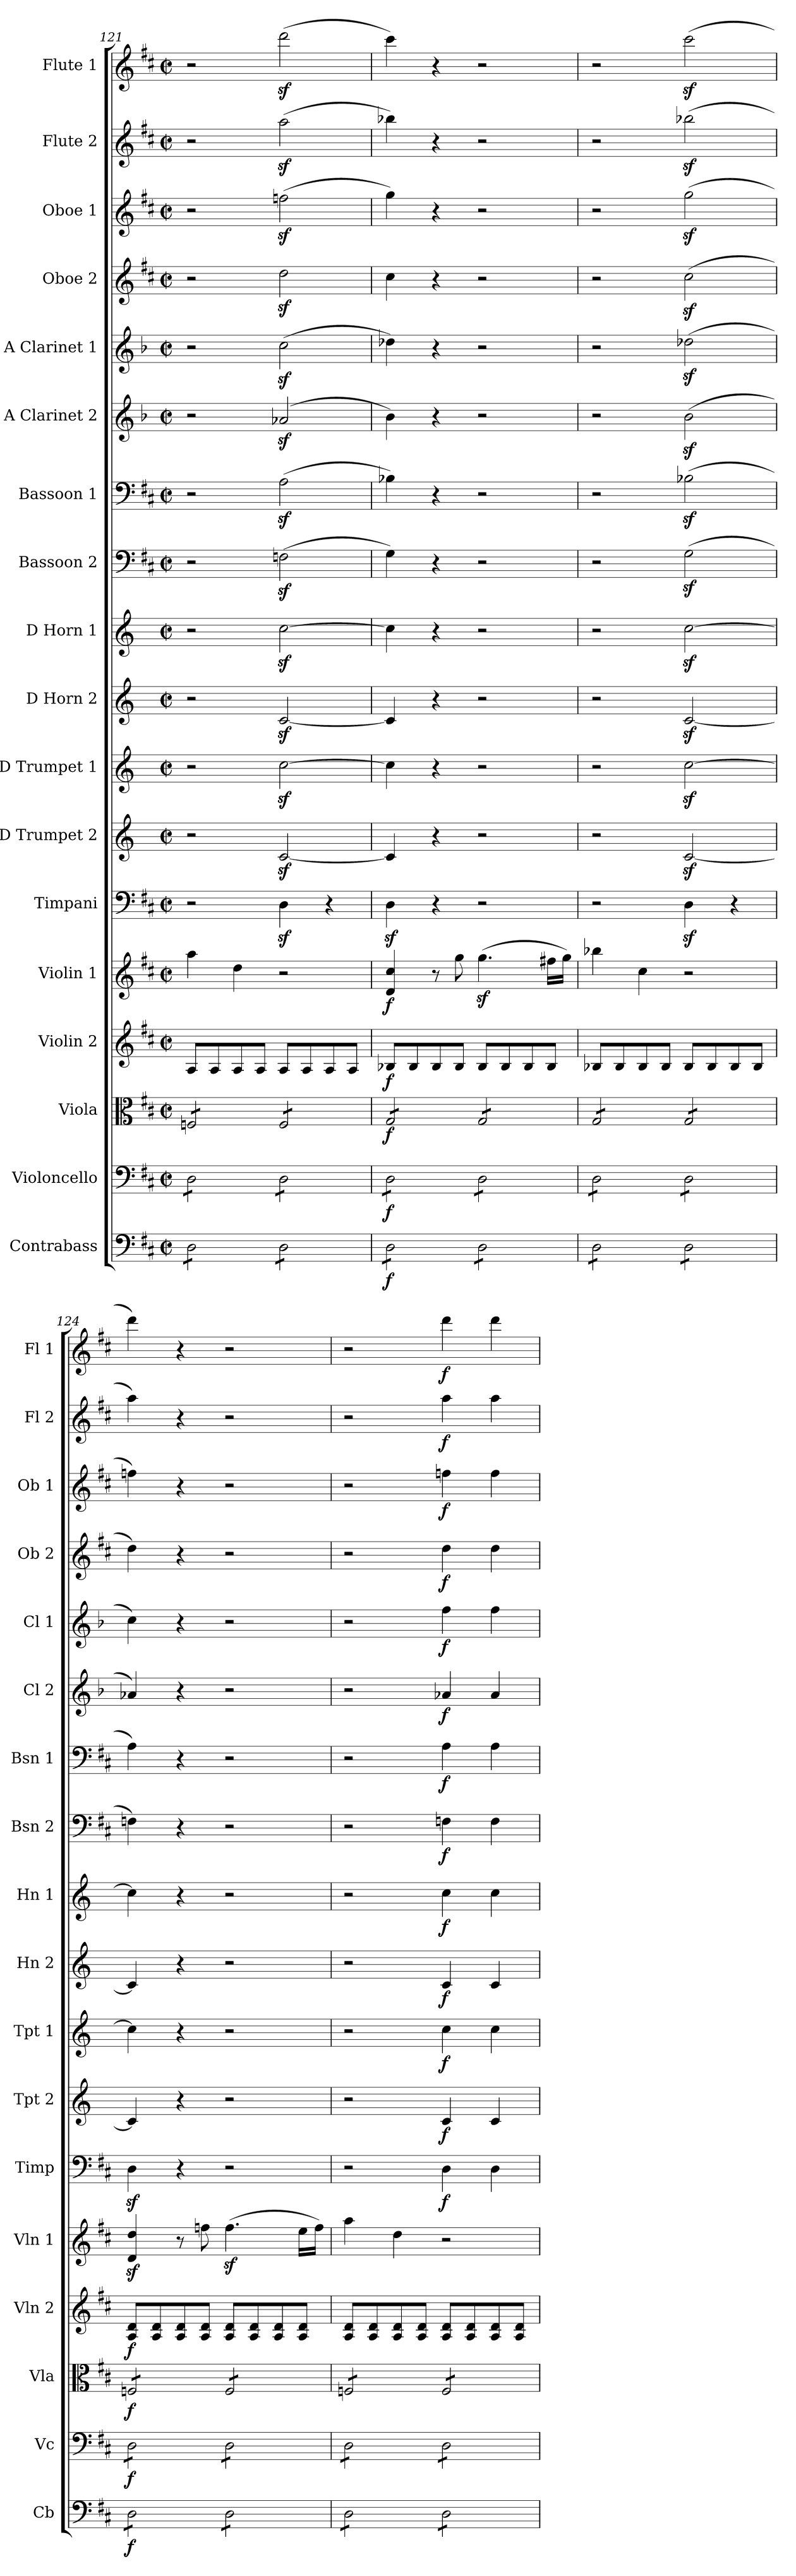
**kern	**dynam	**kern	**dynam	**kern	**dynam	**kern	**dynam	**kern	**dynam	**kern	**dynam	**kern	**dynam	**kern	**dynam	**kern	**dynam	**kern	**dynam	**kern	**dynam	**kern	**dynam	**kern	**dynam	**kern	**dynam	**kern	**dynam	**kern	**dynam	**kern	**dynam	**kern	**dynam
*part18	*part18	*part17	*part17	*part16	*part16	*part15	*part15	*part14	*part14	*part13	*part13	*part12	*part12	*part11	*part11	*part10	*part10	*part9	*part9	*part8	*part8	*part7	*part7	*part6	*part6	*part5	*part5	*part4	*part4	*part3	*part3	*part2	*part2	*part1	*part1
*staff18	*staff18	*staff17	*staff17	*staff16	*staff16	*staff15	*staff15	*staff14	*staff14	*staff13	*staff13	*staff12	*staff12	*staff11	*staff11	*staff10	*staff10	*staff9	*staff9	*staff8	*staff8	*staff7	*staff7	*staff6	*staff6	*staff5	*staff5	*staff4	*staff4	*staff3	*staff3	*staff2	*staff2	*staff1	*staff1
*I"Contrabass	*	*I"Violoncello	*	*I"Viola	*	*I"Violin 2	*	*I"Violin 1	*	*I"Timpani	*	*I"D Trumpet 2	*	*I"D Trumpet 1	*	*I"D Horn 2	*	*I"D Horn 1	*	*I"Bassoon 2	*	*I"Bassoon 1	*	*I"A Clarinet 2	*	*I"A Clarinet 1	*	*I"Oboe 2	*	*I"Oboe 1	*	*I"Flute 2	*	*I"Flute 1	*
*I'Cb	*	*I'Vc	*	*I'Vla	*	*I'Vln 2	*	*I'Vln 1	*	*I'Timp	*	*I'Tpt 2	*	*I'Tpt 1	*	*I'Hn 2	*	*I'Hn 1	*	*I'Bsn 2	*	*I'Bsn 1	*	*I'Cl 2	*	*I'Cl 1	*	*I'Ob 2	*	*I'Ob 1	*	*I'Fl 2	*	*I'Fl 1	*
*clefF4	*	*clefF4	*	*clefC3	*	*clefG2	*	*clefG2	*	*clefF4	*	*clefG2	*	*clefG2	*	*clefG2	*	*clefG2	*	*clefF4	*	*clefF4	*	*clefG2	*	*clefG2	*	*clefG2	*	*clefG2	*	*clefG2	*	*clefG2	*
*ITrd7c12	*	*	*	*	*	*	*	*	*	*	*	*ITrd-1c-2	*	*ITrd-1c-2	*	*ITrd6c10	*	*ITrd6c10	*	*	*	*	*	*ITrd2c3	*	*ITrd2c3	*	*	*	*	*	*	*	*	*
*k[f#c#]	*	*k[f#c#]	*	*k[f#c#]	*	*k[f#c#]	*	*k[f#c#]	*	*k[f#c#]	*	*k[f#c#]	*	*k[f#c#]	*	*k[f#c#]	*	*k[f#c#]	*	*k[f#c#]	*	*k[f#c#]	*	*k[f#c#]	*	*k[f#c#]	*	*k[f#c#]	*	*k[f#c#]	*	*k[f#c#]	*	*k[f#c#]	*
*M2/2	*	*M2/2	*	*M2/2	*	*M2/2	*	*M2/2	*	*M2/2	*	*M2/2	*	*M2/2	*	*M2/2	*	*M2/2	*	*M2/2	*	*M2/2	*	*M2/2	*	*M2/2	*	*M2/2	*	*M2/2	*	*M2/2	*	*M2/2	*
*met(c|)	*	*met(c|)	*	*met(c|)	*	*met(c|)	*	*met(c|)	*	*met(c|)	*	*met(c|)	*	*met(c|)	*	*met(c|)	*	*met(c|)	*	*met(c|)	*	*met(c|)	*	*met(c|)	*	*met(c|)	*	*met(c|)	*	*met(c|)	*	*met(c|)	*	*met(c|)	*
=121	=121	=121	=121	=121	=121	=121	=121	=121	=121	=121	=121	=121	=121	=121	=121	=121	=121	=121	=121	=121	=121	=121	=121	=121	=121	=121	=121	=121	=121	=121	=121	=121	=121	=121	=121
*tremolo	*	*	*	*	*	*	*	*	*	*	*	*	*	*	*	*	*	*	*	*	*	*	*	*	*	*	*	*	*	*	*	*	*	*	*
*	*	*tremolo	*	*	*	*	*	*	*	*	*	*	*	*	*	*	*	*	*	*	*	*	*	*	*	*	*	*	*	*	*	*	*	*	*
*	*	*	*	*tremolo	*	*	*	*	*	*	*	*	*	*	*	*	*	*	*	*	*	*	*	*	*	*	*	*	*	*	*	*	*	*	*
8DD\L	.	8D\L	.	8Fn/L	.	8A/L	.	4aa\	.	2r	.	2r	.	2r	.	2r	.	2r	.	2r	.	2r	.	2r	.	2r	.	2r	.	2r	.	2r	.	2r	.
8DD\	.	8D\	.	8Fn/	.	8A/	.	.	.	.	.	.	.	.	.	.	.	.	.	.	.	.	.	.	.	.	.	.	.	.	.	.	.	.	.
8DD\	.	8D\	.	8Fn/	.	8A/	.	4dd\	.	.	.	.	.	.	.	.	.	.	.	.	.	.	.	.	.	.	.	.	.	.	.	.	.	.	.
8DD\J	.	8D\J	.	8Fn/J	.	8A/J	.	.	.	.	.	.	.	.	.	.	.	.	.	.	.	.	.	.	.	.	.	.	.	.	.	.	.	.	.
8DD\L	.	8D\L	.	8F/L	.	8A/L	.	2r	.	4Dz<\	.	[2dz</	.	[2ddz<\	.	[2Dz</	.	[2dz<\	.	(2Fnz<\	.	(2Az<\	.	(2fnz</	.	(2az<\	.	2ddz<\	.	(2ffnz<\	.	(2aaz<\	.	(2dddz<\	.
8DD\	.	8D\	.	8F/	.	8A/	.	.	.	.	.	.	.	.	.	.	.	.	.	.	.	.	.	.	.	.	.	.	.	.	.	.	.	.	.
8DD\	.	8D\	.	8F/	.	8A/	.	.	.	4r	.	.	.	.	.	.	.	.	.	.	.	.	.	.	.	.	.	.	.	.	.	.	.	.	.
8DD\J	.	8D\J	.	8F/J	.	8A/J	.	.	.	.	.	.	.	.	.	.	.	.	.	.	.	.	.	.	.	.	.	.	.	.	.	.	.	.	.
=122	=122	=122	=122	=122	=122	=122	=122	=122	=122	=122	=122	=122	=122	=122	=122	=122	=122	=122	=122	=122	=122	=122	=122	=122	=122	=122	=122	=122	=122	=122	=122	=122	=122	=122	=122
!	!LO:DY:b	!	!LO:DY:b	!	!LO:DY:b	!	!LO:DY:b	!	!LO:DY:b	!	!	!	!	!	!	!	!	!	!	!	!	!	!	!	!	!	!	!	!	!	!	!	!	!	!
8DD\L	f	8D\L	f	8G/L	f	8B-X/L	f	4d/ 4cc#/	f	4Dz<\	.	4d/]	.	4dd\]	.	4D/]	.	4d\]	.	4G\)	.	4B-X\)	.	4g\)	.	4b-X\)	.	4cc#\	.	4gg\)	.	4bb-X\)	.	4ccc#\)	.
8DD\	.	8D\	.	8G/	.	8B-/	.	.	.	.	.	.	.	.	.	.	.	.	.	.	.	.	.	.	.	.	.	.	.	.	.	.	.	.	.
8DD\	.	8D\	.	8G/	.	8B-/	.	8r	.	4r	.	4r	.	4r	.	4r	.	4r	.	4r	.	4r	.	4r	.	4r	.	4r	.	4r	.	4r	.	4r	.
8DD\J	.	8D\J	.	8G/J	.	8B-/J	.	8gg\	.	.	.	.	.	.	.	.	.	.	.	.	.	.	.	.	.	.	.	.	.	.	.	.	.	.	.
8DD\L	.	8D\L	.	8G/L	.	8B-/L	.	(4.ggz<\	.	2r	.	2r	.	2r	.	2r	.	2r	.	2r	.	2r	.	2r	.	2r	.	2r	.	2r	.	2r	.	2r	.
8DD\	.	8D\	.	8G/	.	8B-/	.	.	.	.	.	.	.	.	.	.	.	.	.	.	.	.	.	.	.	.	.	.	.	.	.	.	.	.	.
8DD\	.	8D\	.	8G/	.	8B-/	.	.	.	.	.	.	.	.	.	.	.	.	.	.	.	.	.	.	.	.	.	.	.	.	.	.	.	.	.
8DD\J	.	8D\J	.	8G/J	.	8B-/J	.	16ff#X\LL	.	.	.	.	.	.	.	.	.	.	.	.	.	.	.	.	.	.	.	.	.	.	.	.	.	.	.
.	.	.	.	.	.	.	.	16gg\JJ)	.	.	.	.	.	.	.	.	.	.	.	.	.	.	.	.	.	.	.	.	.	.	.	.	.	.	.
=123	=123	=123	=123	=123	=123	=123	=123	=123	=123	=123	=123	=123	=123	=123	=123	=123	=123	=123	=123	=123	=123	=123	=123	=123	=123	=123	=123	=123	=123	=123	=123	=123	=123	=123	=123
8DD\L	.	8D\L	.	8G/L	.	8B-X/L	.	4bb-X\	.	2r	.	2r	.	2r	.	2r	.	2r	.	2r	.	2r	.	2r	.	2r	.	2r	.	2r	.	2r	.	2r	.
8DD\	.	8D\	.	8G/	.	8B-/	.	.	.	.	.	.	.	.	.	.	.	.	.	.	.	.	.	.	.	.	.	.	.	.	.	.	.	.	.
8DD\	.	8D\	.	8G/	.	8B-/	.	4cc#\	.	.	.	.	.	.	.	.	.	.	.	.	.	.	.	.	.	.	.	.	.	.	.	.	.	.	.
8DD\J	.	8D\J	.	8G/J	.	8B-/J	.	.	.	.	.	.	.	.	.	.	.	.	.	.	.	.	.	.	.	.	.	.	.	.	.	.	.	.	.
8DD\L	.	8D\L	.	8G/L	.	8B-/L	.	2r	.	4Dz<\	.	[2dz</	.	[2ddz<\	.	[2Dz</	.	[2dz<\	.	(2Gz<\	.	(2B-Xz<\	.	(2gz<\	.	(2b-Xz<\	.	(2cc#z<\	.	(2ggz<\	.	(2bb-Xz<\	.	(2ccc#z<\	.
8DD\	.	8D\	.	8G/	.	8B-/	.	.	.	.	.	.	.	.	.	.	.	.	.	.	.	.	.	.	.	.	.	.	.	.	.	.	.	.	.
8DD\	.	8D\	.	8G/	.	8B-/	.	.	.	4r	.	.	.	.	.	.	.	.	.	.	.	.	.	.	.	.	.	.	.	.	.	.	.	.	.
8DD\J	.	8D\J	.	8G/J	.	8B-/J	.	.	.	.	.	.	.	.	.	.	.	.	.	.	.	.	.	.	.	.	.	.	.	.	.	.	.	.	.
!!LO:PB:g=z
=124	=124	=124	=124	=124	=124	=124	=124	=124	=124	=124	=124	=124	=124	=124	=124	=124	=124	=124	=124	=124	=124	=124	=124	=124	=124	=124	=124	=124	=124	=124	=124	=124	=124	=124	=124
!	!LO:DY:b	!	!LO:DY:b	!	!LO:DY:b	!	!LO:DY:b	!	!	!	!	!	!	!	!	!	!	!	!	!	!	!	!	!	!	!	!	!	!	!	!	!	!	!	!
8DD\L	f	8D\L	f	8Fn/L	f	8A/ 8d/L	f	4d/z< 4dd/z<	.	4Dz<\	.	4d/]	.	4dd\]	.	4D/]	.	4d\]	.	4Fn\)	.	4A\)	.	4fn/)	.	4a\)	.	4dd\)	.	4ffn\)	.	4aa\)	.	4ddd\)	.
8DD\	.	8D\	.	8Fn/	.	8A/ 8d/	.	.	.	.	.	.	.	.	.	.	.	.	.	.	.	.	.	.	.	.	.	.	.	.	.	.	.	.	.
8DD\	.	8D\	.	8Fn/	.	8A/ 8d/	.	8r	.	4r	.	4r	.	4r	.	4r	.	4r	.	4r	.	4r	.	4r	.	4r	.	4r	.	4r	.	4r	.	4r	.
8DD\J	.	8D\J	.	8Fn/J	.	8A/ 8d/J	.	8ffn\	.	.	.	.	.	.	.	.	.	.	.	.	.	.	.	.	.	.	.	.	.	.	.	.	.	.	.
8DD\L	.	8D\L	.	8F/L	.	8A/ 8d/L	.	(4.ffz<\	.	2r	.	2r	.	2r	.	2r	.	2r	.	2r	.	2r	.	2r	.	2r	.	2r	.	2r	.	2r	.	2r	.
8DD\	.	8D\	.	8F/	.	8A/ 8d/	.	.	.	.	.	.	.	.	.	.	.	.	.	.	.	.	.	.	.	.	.	.	.	.	.	.	.	.	.
8DD\	.	8D\	.	8F/	.	8A/ 8d/	.	.	.	.	.	.	.	.	.	.	.	.	.	.	.	.	.	.	.	.	.	.	.	.	.	.	.	.	.
8DD\J	.	8D\J	.	8F/J	.	8A/ 8d/J	.	16ee\LL	.	.	.	.	.	.	.	.	.	.	.	.	.	.	.	.	.	.	.	.	.	.	.	.	.	.	.
.	.	.	.	.	.	.	.	16ff\JJ)	.	.	.	.	.	.	.	.	.	.	.	.	.	.	.	.	.	.	.	.	.	.	.	.	.	.	.
=125	=125	=125	=125	=125	=125	=125	=125	=125	=125	=125	=125	=125	=125	=125	=125	=125	=125	=125	=125	=125	=125	=125	=125	=125	=125	=125	=125	=125	=125	=125	=125	=125	=125	=125	=125
8DD\L	.	8D\L	.	8Fn/L	.	8A/ 8d/L	.	4aa\	.	2r	.	2r	.	2r	.	2r	.	2r	.	2r	.	2r	.	2r	.	2r	.	2r	.	2r	.	2r	.	2r	.
8DD\	.	8D\	.	8Fn/	.	8A/ 8d/	.	.	.	.	.	.	.	.	.	.	.	.	.	.	.	.	.	.	.	.	.	.	.	.	.	.	.	.	.
8DD\	.	8D\	.	8Fn/	.	8A/ 8d/	.	4dd\	.	.	.	.	.	.	.	.	.	.	.	.	.	.	.	.	.	.	.	.	.	.	.	.	.	.	.
8DD\J	.	8D\J	.	8Fn/J	.	8A/ 8d/J	.	.	.	.	.	.	.	.	.	.	.	.	.	.	.	.	.	.	.	.	.	.	.	.	.	.	.	.	.
!	!	!	!	!	!	!	!	!	!	!	!LO:DY:b	!	!LO:DY:b	!	!LO:DY:b	!	!LO:DY:b	!	!LO:DY:b	!	!LO:DY:b	!	!LO:DY:b	!	!LO:DY:b	!	!LO:DY:b	!	!LO:DY:b	!	!LO:DY:b	!	!LO:DY:b	!	!LO:DY:b
8DD\L	.	8D\L	.	8F/L	.	8A/ 8d/L	.	2r	.	4D\	f	4d/	f	4dd\	f	4D/	f	4d\	f	4Fn\	f	4A\	f	4fn/	f	4dd\	f	4dd\	f	4ffn\	f	4aa\	f	4ddd\	f
8DD\	.	8D\	.	8F/	.	8A/ 8d/	.	.	.	.	.	.	.	.	.	.	.	.	.	.	.	.	.	.	.	.	.	.	.	.	.	.	.	.	.
8DD\	.	8D\	.	8F/	.	8A/ 8d/	.	.	.	4D\	.	4d/	.	4dd\	.	4D/	.	4d\	.	4F\	.	4A\	.	4f/	.	4dd\	.	4dd\	.	4ff\	.	4aa\	.	4ddd\	.
8DD\J	.	8D\J	.	8F/J	.	8A/ 8d/J	.	.	.	.	.	.	.	.	.	.	.	.	.	.	.	.	.	.	.	.	.	.	.	.	.	.	.	.	.
*	*	*	*	*Xtremolo	*	*	*	*	*	*	*	*	*	*	*	*	*	*	*	*	*	*	*	*	*	*	*	*	*	*	*	*	*	*	*
*	*	*Xtremolo	*	*	*	*	*	*	*	*	*	*	*	*	*	*	*	*	*	*	*	*	*	*	*	*	*	*	*	*	*	*	*	*	*
*Xtremolo	*	*	*	*	*	*	*	*	*	*	*	*	*	*	*	*	*	*	*	*	*	*	*	*	*	*	*	*	*	*	*	*	*	*	*
=	=	=	=	=	=	=	=	=	=	=	=	=	=	=	=	=	=	=	=	=	=	=	=	=	=	=	=	=	=	=	=	=	=	=	=
*-	*-	*-	*-	*-	*-	*-	*-	*-	*-	*-	*-	*-	*-	*-	*-	*-	*-	*-	*-	*-	*-	*-	*-	*-	*-	*-	*-	*-	*-	*-	*-	*-	*-	*-	*-
